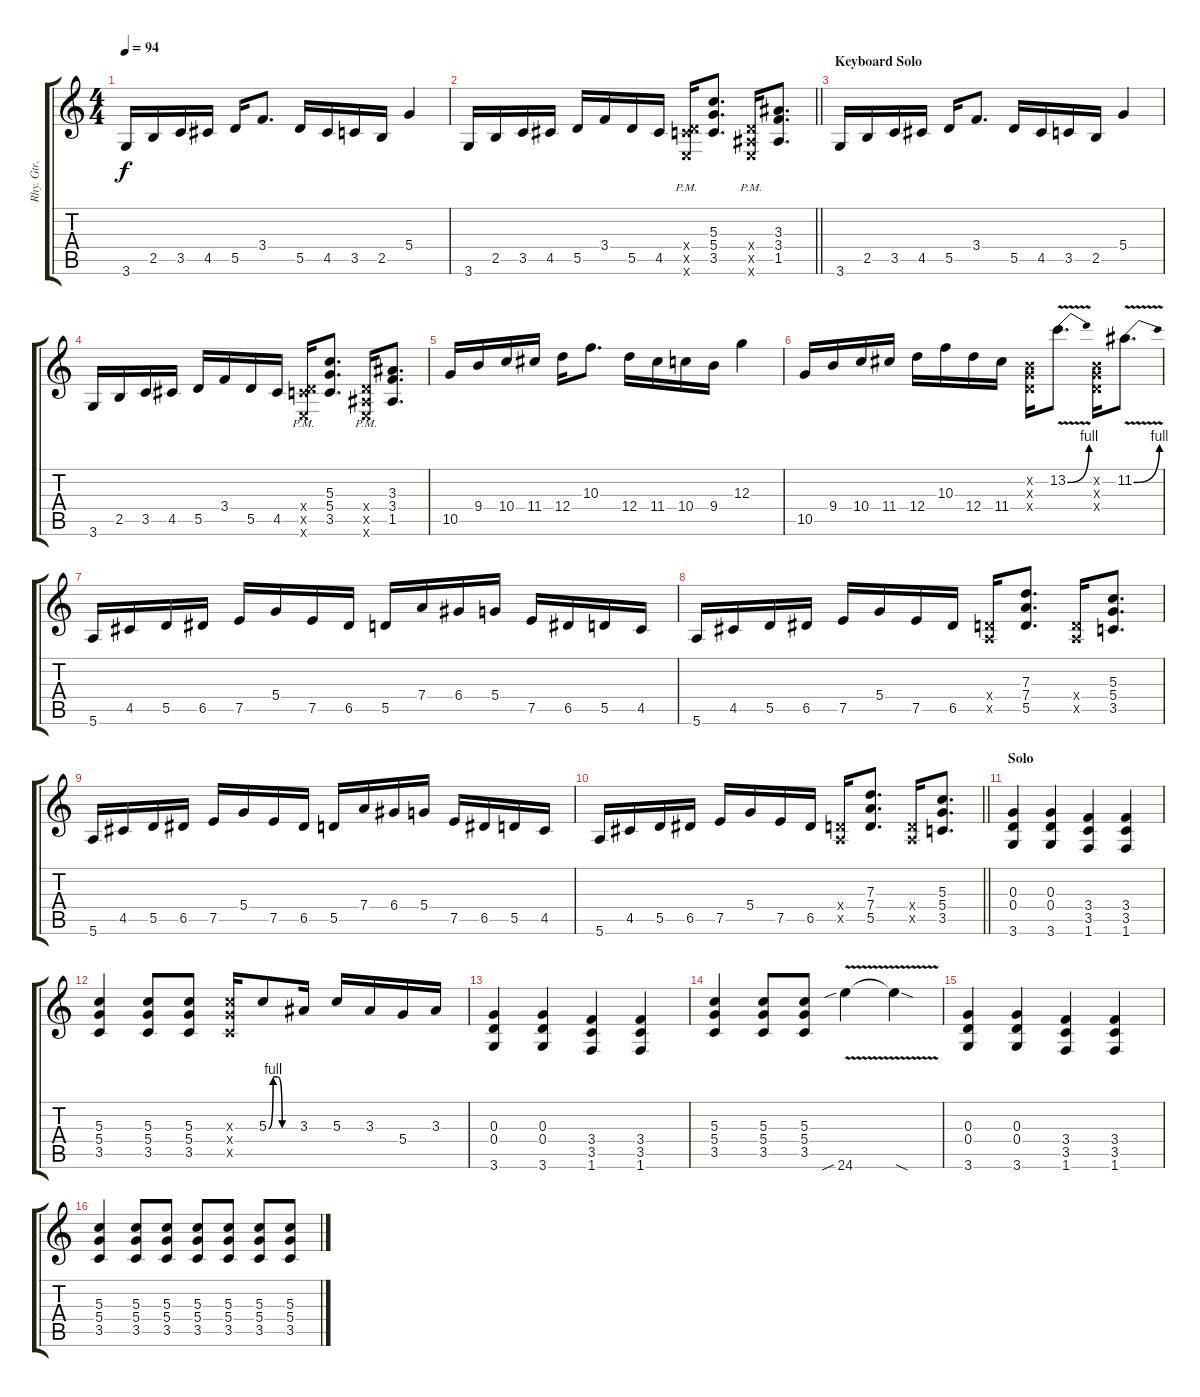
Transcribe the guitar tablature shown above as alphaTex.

\track ("Rhy. Gtr. 1" "Rhy. Gtr. ") {instrument overdrivenguitar}
\staff {score tabs}
\tuning (E4 B3 G3 D3 A2 E2) {hide}
\ts (4 4)
\section ("" "")
\tempo 94
\clef g2
\ks c
3.6.16{dy f} 2.5.16 3.5.16 4.5.16 5.5.16 3.4.8{d} 5.5.16 4.5.16 3.5.16 2.5.16 5.4.4 |
\barLineRight lightlight
3.6.16 2.5.16 3.5.16 4.5.16 5.5.16 3.4.16 5.5.16 4.5.16 (0.4{x} 3.5{pm x} 0.6{x}).16 (5.3 5.4 3.5).8{d} (0.4{x} 1.5{pm x} 0.6{x}).16 (3.3 3.4 1.5).8{d} |
\section ("" "Keyboard Solo")
3.6.16 2.5.16 3.5.16 4.5.16 5.5.16 3.4.8{d} 5.5.16 4.5.16 3.5.16 2.5.16 5.4.4 |
3.6.16 2.5.16 3.5.16 4.5.16 5.5.16 3.4.16 5.5.16 4.5.16 (0.4{x} 3.5{pm x} 0.6{x}).16 (5.3 5.4 3.5).8{d} (0.4{x} 1.5{pm x} 0.6{x}).16 (3.3 3.4 1.5).8{d} |
10.5.16 9.4.16 10.4.16 11.4.16 12.4.16 10.3.8{d} 12.4.16 11.4.16 10.4.16 9.4.16 12.3.4 |
10.5.16 9.4.16 10.4.16 11.4.16 12.4.16 10.3.16 12.4.16 11.4.16 (0.2{x} 0.3{x} 0.4{x}).16 13.2{be (bend 0 0 60 4) v}.8{d} (0.2{x} 0.3{x} 0.4{x}).16 11.2{be (bend 0 0 60 4) v}.8{d} |
5.6.16 4.5.16 5.5.16 6.5.16 7.5.16 5.4.16 7.5.16 6.5.16 5.5.16 7.4.16 6.4.16 5.4.16 7.5.16 6.5.16 5.5.16 4.5.16 |
5.6.16 4.5.16 5.5.16 6.5.16 7.5.16 5.4.16 7.5.16 6.5.16 (0.4{x} 0.5{x}).16 (7.3 7.4 5.5).8{d} (0.4{x} 0.5{x}).16 (5.3 5.4 3.5).8{d} |
5.6.16 4.5.16 5.5.16 6.5.16 7.5.16 5.4.16 7.5.16 6.5.16 5.5.16 7.4.16 6.4.16 5.4.16 7.5.16 6.5.16 5.5.16 4.5.16 |
\barLineRight lightlight
5.6.16 4.5.16 5.5.16 6.5.16 7.5.16 5.4.16 7.5.16 6.5.16 (0.4{x} 0.5{x}).16 (7.3 7.4 5.5).8{d} (0.4{x} 0.5{x}).16 (5.3 5.4 3.5).8{d} |
\section ("" "Solo")
(0.3 0.4 3.6).4{volume 6} (0.3 0.4 3.6).4 (3.4 3.5 1.6).4 (3.4 3.5 1.6).4 |
(5.3 5.4 3.5).4 (5.3 5.4 3.5).8 (5.3 5.4 3.5).8 (5.3{x} 5.4{x} 3.5{x}).16 5.3{be (custom 0 0 10 4 20 4 30 0 60 0)}.8 3.3.16 5.3.16 3.3.16 5.4.16 3.3.16 |
(0.3 0.4 3.6).4 (0.3 0.4 3.6).4 (3.4 3.5 1.6).4 (3.4 3.5 1.6).4 |
(5.3 5.4 3.5).4 (5.3 5.4 3.5).8 (5.3 5.4 3.5).8 24.6{v sib}.4 24.6{sod t}.4 |
(0.3 0.4 3.6).4 (0.3 0.4 3.6).4 (3.4 3.5 1.6).4 (3.4 3.5 1.6).4 |
(5.3 5.4 3.5).4 (5.3 5.4 3.5).8 (5.3 5.4 3.5).8 (5.3 5.4 3.5).8 (5.3 5.4 3.5).8 (5.3 5.4 3.5).8 (5.3 5.4 3.5).8
